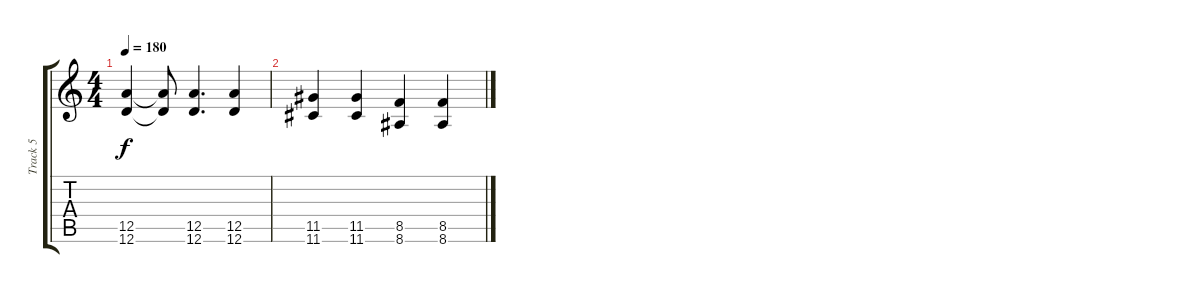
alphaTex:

\track ("Track 5" "Track 5") {instrument distortionguitar}
\staff {score tabs}
\tuning (E4 B3 G3 D3 A2 D2) {hide}
\ts (4 4)
\tempo 180
\clef g2
\ks c
(12.5 12.6).4{dy f} (12.5{t} 12.6{t}).8 (12.5 12.6).4{d} (12.5 12.6).4 |
(11.5 11.6).4 (11.5 11.6).4 (8.5 8.6).4 (8.5 8.6).4
